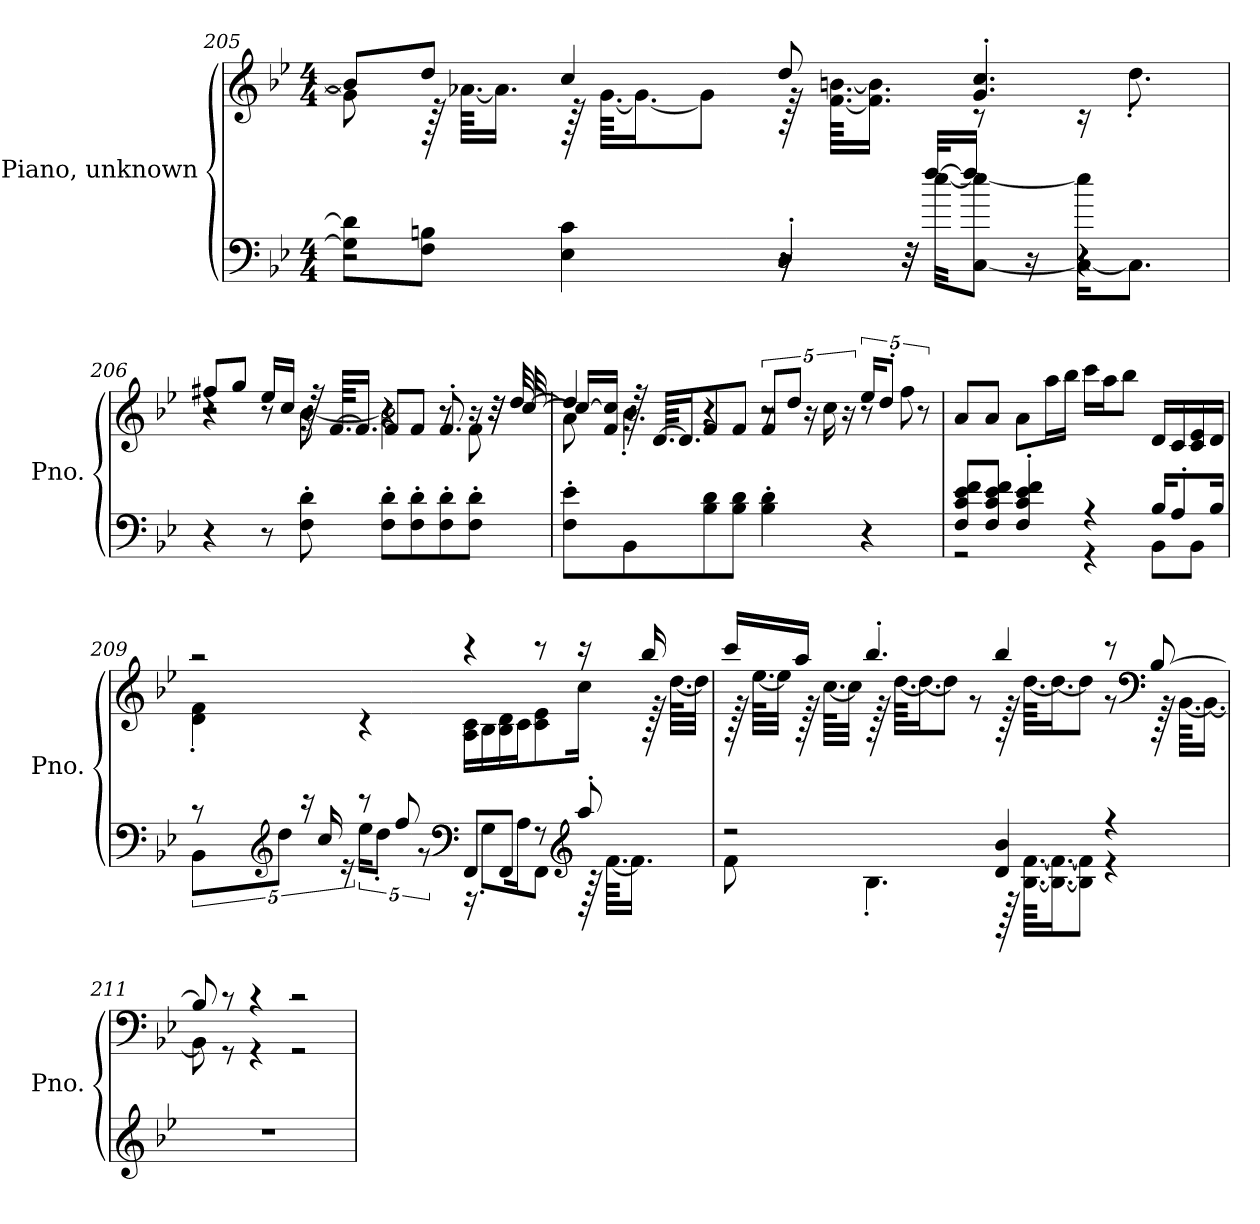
**kern	**kern
*part1	*part1
*staff2	*staff1
*I"Piano, unknown	*
*I'Pno.	*
!!LO:LB:g=z
*clefF4	*clefG2
*k[b-e-]	*k[b-e-]
*M4/4	*M4/4
=205	=205
*^	*^
*	*^	*	*
2r	8G\] 8d\]L	2r	8b-/L]	8g\]
.	8F\ 8Bn\J	.	8dd/J	128r
.	.	.	.	[64.a-X\KKLL
.	.	.	.	16.a-\JJ]
.	4E-\ 4c\	.	4cc/	128r
.	.	.	.	[64.g\KKLL
.	.	.	.	16.g\J_
.	.	.	.	8g\J]
4D'/	16r	16r	8dd/	128r
.	.	.	.	[64.f\ [64.bn\KKLL
.	.	.	.	16.f\] 16.b\]JJ
.	32r	32r	.	.
.	[32ee-\KKL	[32ff/KLL	.	.
.	[8C\ 8ee-\_J	16ff/JJ]	4.g/' 4.cc/'	8r
.	.	16r	.	.
4r	16C\_ 16ee-\]KL	4r	.	16r
.	8.C\J]	.	.	8.dd'\
*v	*v	*v	*	*
=206	=206	=206
*	*^	*^
4r	2r	4r	8ff#X/L	2r
.	.	.	8gg/J	.
8r	.	8r	16ee-/LL	.
.	.	.	16cc/JJ	.
8F\' 8d\'	.	[8b-\	128r	.
.	.	.	[64.f/KKLL	.
.	.	.	16.f/JJ]	.
8F\' 8d\'L	4r	2b-\]	8f/L	4r
8F\' 8d\'	.	.	8f/J	.
8F\' 8d\'	8r	.	8.f'/	8r
8F\' 8d\'J	16r	.	.	8f\
.	32r	.	32r	.
.	[32dd/	.	[32cc/	.
*	*	*	*v	*v
!!LO:LB:g=z
=207	=207	=207	=207
8F\' 8e-\'L	4dd/]	8a\	16cc/LL_
.	.	.	16f/ 16cc/]JJ
8BB-\	.	4.b-'\	128r
.	.	.	[64.d/KKLL
.	.	.	16.d/J]
8B-\ 8d\	4r	.	8f/
8B-\ 8d\J	.	.	8f/J
4B-\' 4d\'	2r	8r	10f/L
.	.	.	10dd/J
.	.	16r	.
.	.	16cc\	.
.	.	.	20r
4r	.	8r	20ee-/KL
.	.	.	10dd'/J
.	.	8ff\	.
.	.	.	10r
*	*v	*v	*v
=208	=208
*^	*
8F/ 8c/ 8e-/ 8f/L	2r	8a/L
8F/ 8c/ 8e-/ 8f/J	.	8a/J
4F/' 4c/' 4e-/' 4f/'	.	8a\L
.	.	16aa\L
.	.	16bb-\JJ
4r	4r	16ccc\LL
.	.	16aa\J
.	.	8bb-\J
16B-/KL	8BB-\L	16d/LL
8A'/	.	16c/
.	8BB-\J	16c/ 16e-/
16B-/Jk	.	16d/JJ
!!LO:LB:g=z
=209	=209	=209
*	*	*^
8r	10BB-\L	2r	4d\' 4f\'
*clefG2	*	*	*
.	10dd\J	.	.
16r	.	.	.
16cc/	.	.	.
.	20r	.	.
8r	20ee-\KL	.	4r
.	10dd'\J	.	.
8ff/	.	.	.
.	10r	.	.
*clefF4	*	*	*
8FF/L	16r	4r	16A\ 16c\LL
.	8G'\L	.	16B-\
8FF/J	.	.	16B-\ 16d\
.	16A\K	.	16c\J
8r	8FF\J	8r	8c\ 8e-\
*clefG2	*	*	*
8aa'/	128r	16r	16cc\Jk
.	[64.f\KKLL	.	.
.	16.f\JJ]	.	.
.	.	16bb-/	128r
.	.	.	[64.dd\KLLL
.	.	.	32dd\JJJ]
!!LO:LB:g=z	!!
=210	=210	=210	=210
2r	8f\	16ccc/LL	128r
.	.	.	[64.ee-\KLLL
.	.	.	32ee-\JJJ]
.	.	16aa/JJ	128r
.	.	.	[64.cc\KLLL
.	.	.	32cc\JJJ]
.	4.B-'\	4.bb-'/	128r
.	.	.	[64.dd\KKLL
.	.	.	16.dd\J_
.	.	.	8dd\J]
.	.	.	8r
4d/ 4b-/	128r	4bb-/	128r
.	[64.B-\ [64.f\KKLL	.	[64.dd\KKLL
.	16.B-\_ 16.f\_J	.	16.dd\J_
.	8B-\] 8f\]J	.	8dd\J]
4r	4r	8r	8r
*	*	*clefF4	*
.	.	[8B-/	128r
.	.	.	[64.BB-\KKLL
.	.	.	16.BB-\JJ_
*v	*v	*	*
=211	=211	=211
1r	8B-/]	8BB-\]
.	8r	8r
.	4r	4r
.	2r	2r
*	*v	*v
=	=
*-	*-
